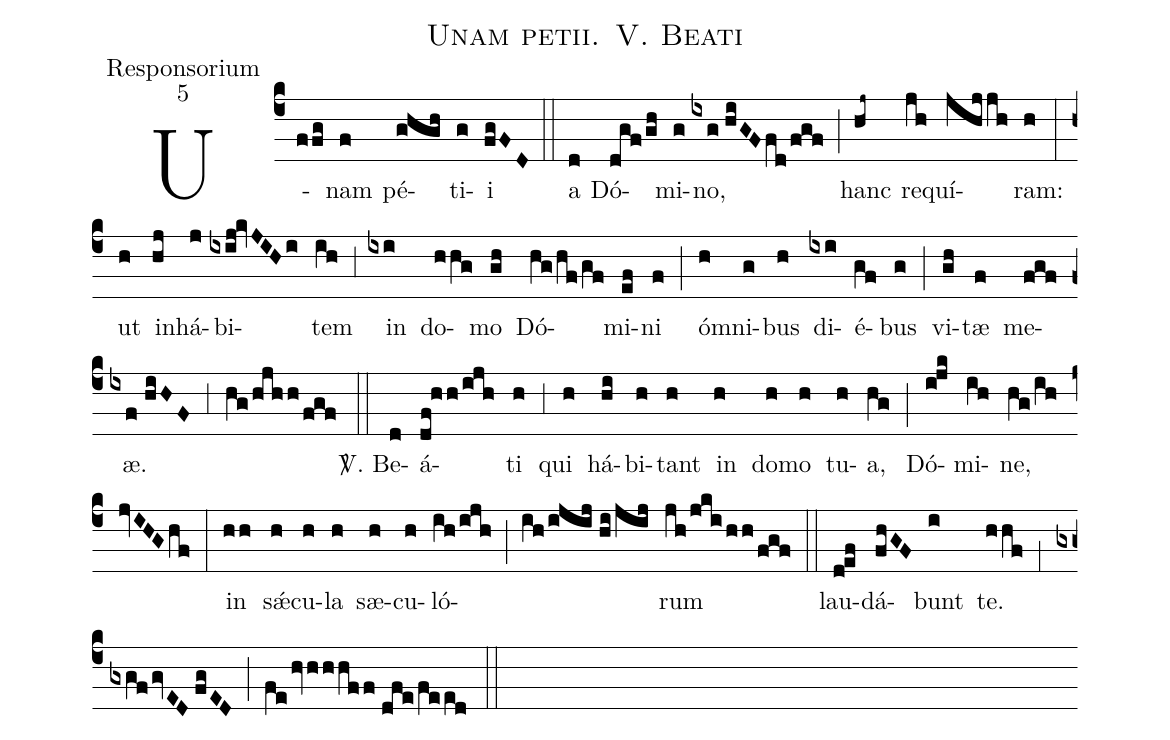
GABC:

name:Unam petii. V. Beati;
office-part:Responsorium;
mode:5;
%%
(c4) U(ffg)nam(f) pé(ghgh)ti(g)i(fgFD) (::)
a(d) Dó(dgf/gh)mi(g)no,(ixg//hiGFfd/fgf) (;) hanc(hj~) re(jh)quí(jhjjh)ram:(h) (:)
ut(h) in(hj)há(j)bi(ixij!kvJIHi)tem(ih) (,3) in(ixi) do(hhg)mo(gh) Dó(hg/hf/gf)mi(ef)ni(f) (;) ó(h)mni(g)bus(h) di(ixi)é(gf)bus(g) (;) vi(gh)tæ(f) me(fgf)æ.(ixf//hiHF) (,3) (hg/hjhh/fgf) (::)

<sp>V/</sp>. Be(d)á(df!hh/ijh)ti(h) (,3) qui(h) há(hi)bi(h)tant(h) in(h) do(h)mo(h) tu(h)a,(hg) (;) Dó(i!jk)mi(ih)ne,(hg/ih//jvIHG/hf) (:)
in(hh) s<sp>'ae</sp>(h)cu(h)la(h) sæ(h)cu(h)ló(ih/ijh;ih/ijij//hi/jij)rum(jh/jki/hh/fgf) (::)
lau(d!ef)dá(fhGF)bunt(i) te.(hhf) (,1) (gxgf/gvED//fgED) (;) (fe/hvhhhff//dfe/feed) (::)
